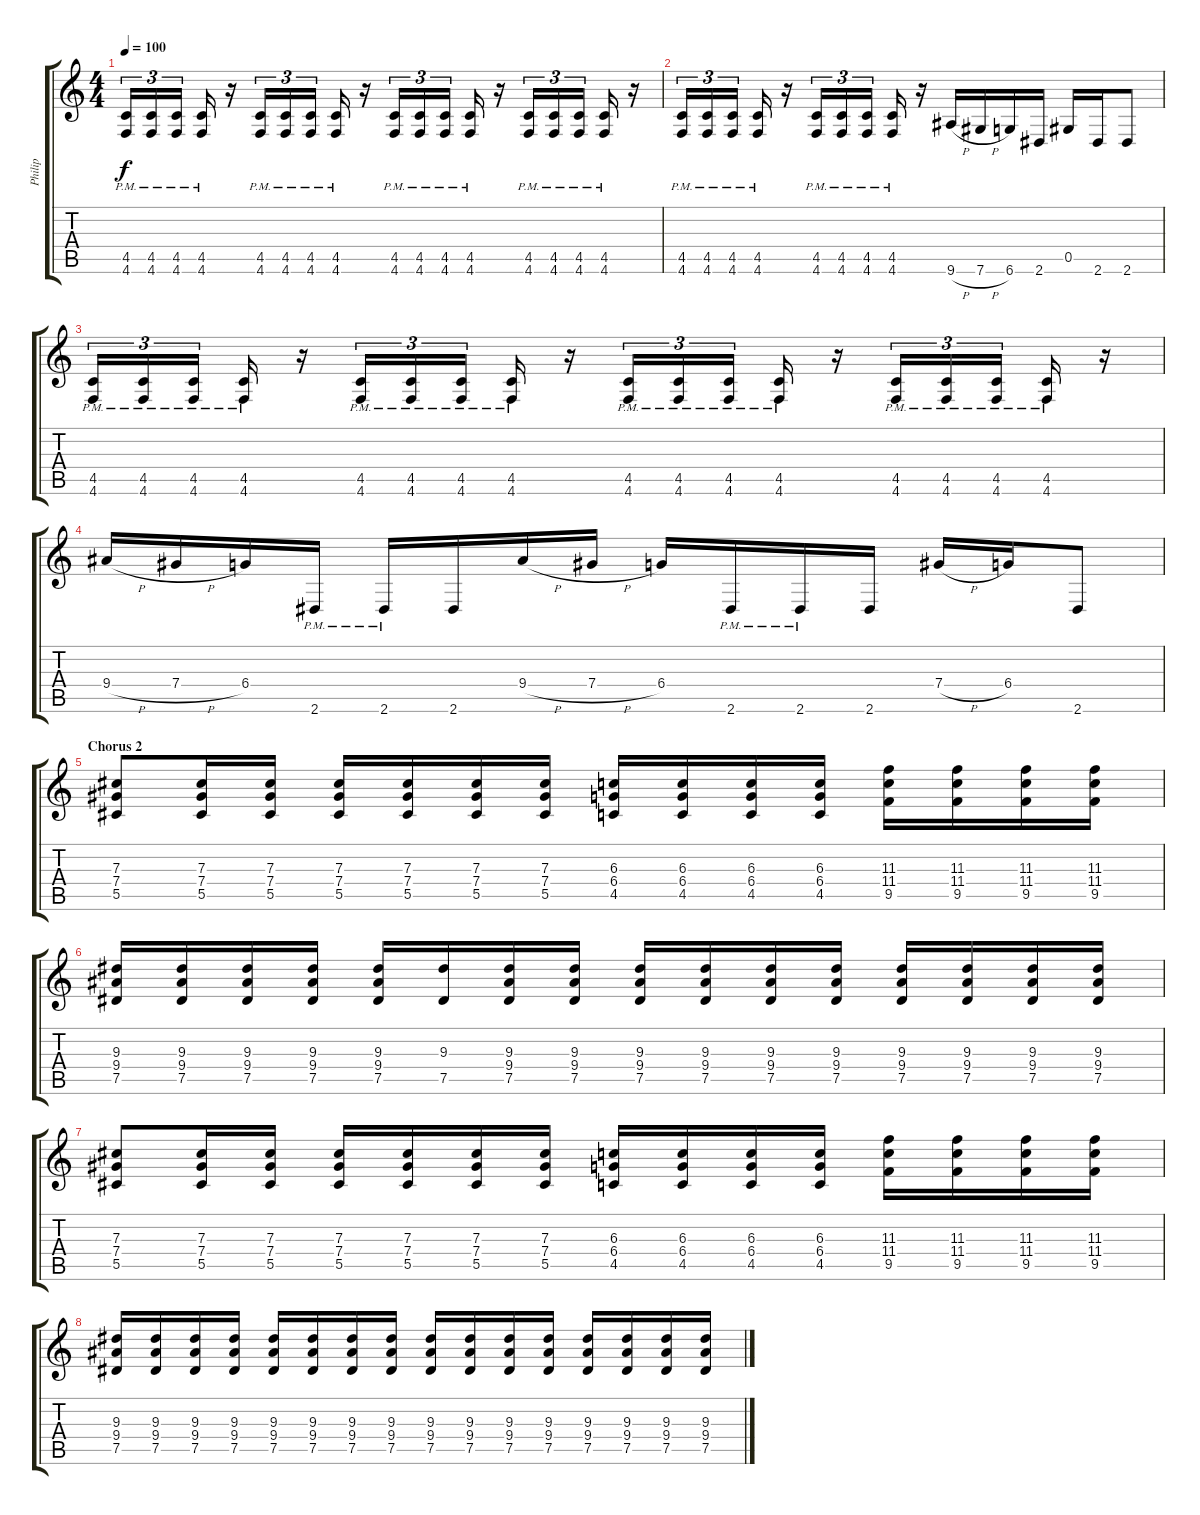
\track ("Philip" "Philip") {instrument distortionguitar}
\staff {score tabs}
\tuning (Eb4 Bb3 Gb3 Db3 Ab2 Db2) {hide}
\ts (4 4)
\tempo 100
\clef g2
\ks c
(4.5{pm} 4.6{pm}).16{tu (3 2) dy f} (4.5{pm} 4.6{pm}).16{tu (3 2)} (4.5{pm} 4.6{pm}).16{tu (3 2)} (4.5{pm} 4.6{pm}).16 r.16 (4.5{pm} 4.6{pm}).16{tu (3 2)} (4.5{pm} 4.6{pm}).16{tu (3 2)} (4.5{pm} 4.6{pm}).16{tu (3 2)} (4.5{pm} 4.6{pm}).16 r.16 (4.5{pm} 4.6{pm}).16{tu (3 2)} (4.5{pm} 4.6{pm}).16{tu (3 2)} (4.5{pm} 4.6{pm}).16{tu (3 2)} (4.5{pm} 4.6{pm}).16 r.16 (4.5{pm} 4.6{pm}).16{tu (3 2)} (4.5{pm} 4.6{pm}).16{tu (3 2)} (4.5{pm} 4.6{pm}).16{tu (3 2)} (4.5{pm} 4.6{pm}).16 r.16 |
(4.5{pm} 4.6{pm}).16{tu (3 2)} (4.5{pm} 4.6{pm}).16{tu (3 2)} (4.5{pm} 4.6{pm}).16{tu (3 2)} (4.5{pm} 4.6{pm}).16 r.16 (4.5{pm} 4.6{pm}).16{tu (3 2)} (4.5{pm} 4.6{pm}).16{tu (3 2)} (4.5{pm} 4.6{pm}).16{tu (3 2)} (4.5{pm} 4.6{pm}).16 r.16 9.6{h}.16 7.6{h}.16 6.6.16 2.6.16 0.5.16 2.6.16 2.6.8 |
(4.5{pm} 4.6{pm}).16{tu (3 2)} (4.5{pm} 4.6{pm}).16{tu (3 2)} (4.5{pm} 4.6{pm}).16{tu (3 2)} (4.5{pm} 4.6{pm}).16 r.16 (4.5{pm} 4.6{pm}).16{tu (3 2)} (4.5{pm} 4.6{pm}).16{tu (3 2)} (4.5{pm} 4.6{pm}).16{tu (3 2)} (4.5{pm} 4.6{pm}).16 r.16 (4.5{pm} 4.6{pm}).16{tu (3 2)} (4.5{pm} 4.6{pm}).16{tu (3 2)} (4.5{pm} 4.6{pm}).16{tu (3 2)} (4.5{pm} 4.6{pm}).16 r.16 (4.5{pm} 4.6{pm}).16{tu (3 2)} (4.5{pm} 4.6{pm}).16{tu (3 2)} (4.5{pm} 4.6{pm}).16{tu (3 2)} (4.5{pm} 4.6{pm}).16 r.16 |
9.4{h}.16 7.4{h}.16 6.4.16 2.6{pm}.16 2.6{pm}.16 2.6.16 9.4{h}.16 7.4{h}.16 6.4.16 2.6{pm}.16 2.6{pm}.16 2.6.16 7.4{h}.16 6.4.16 2.6.8 |
\section ("" "Chorus 2 ")
(7.3 7.4 5.5).8 (7.3 7.4 5.5).16 (7.3 7.4 5.5).16 (7.3 7.4 5.5).16 (7.3 7.4 5.5).16 (7.3 7.4 5.5).16 (7.3 7.4 5.5).16 (6.3 6.4 4.5).16 (6.3 6.4 4.5).16 (6.3 6.4 4.5).16 (6.3 6.4 4.5).16 (11.3 11.4 9.5).16 (11.3 11.4 9.5).16 (11.3 11.4 9.5).16 (11.3 11.4 9.5).16 |
(9.3 9.4 7.5).16 (9.3 9.4 7.5).16 (9.3 9.4 7.5).16 (9.3 9.4 7.5).16 (9.3 9.4 7.5).16 (9.3 7.5).16 (9.3 9.4 7.5).16 (9.3 9.4 7.5).16 (9.3 9.4 7.5).16 (9.3 9.4 7.5).16 (9.3 9.4 7.5).16 (9.3 9.4 7.5).16 (9.3 9.4 7.5).16 (9.3 9.4 7.5).16 (9.3 9.4 7.5).16 (9.3 9.4 7.5).16 |
(7.3 7.4 5.5).8 (7.3 7.4 5.5).16 (7.3 7.4 5.5).16 (7.3 7.4 5.5).16 (7.3 7.4 5.5).16 (7.3 7.4 5.5).16 (7.3 7.4 5.5).16 (6.3 6.4 4.5).16 (6.3 6.4 4.5).16 (6.3 6.4 4.5).16 (6.3 6.4 4.5).16 (11.3 11.4 9.5).16 (11.3 11.4 9.5).16 (11.3 11.4 9.5).16 (11.3 11.4 9.5).16 |
(9.3 9.4 7.5).16 (9.3 9.4 7.5).16 (9.3 9.4 7.5).16 (9.3 9.4 7.5).16 (9.3 9.4 7.5).16 (9.3 9.4 7.5).16 (9.3 9.4 7.5).16 (9.3 9.4 7.5).16 (9.3 9.4 7.5).16 (9.3 9.4 7.5).16 (9.3 9.4 7.5).16 (9.3 9.4 7.5).16 (9.3 9.4 7.5).16 (9.3 9.4 7.5).16 (9.3 9.4 7.5).16 (9.3 9.4 7.5).16
